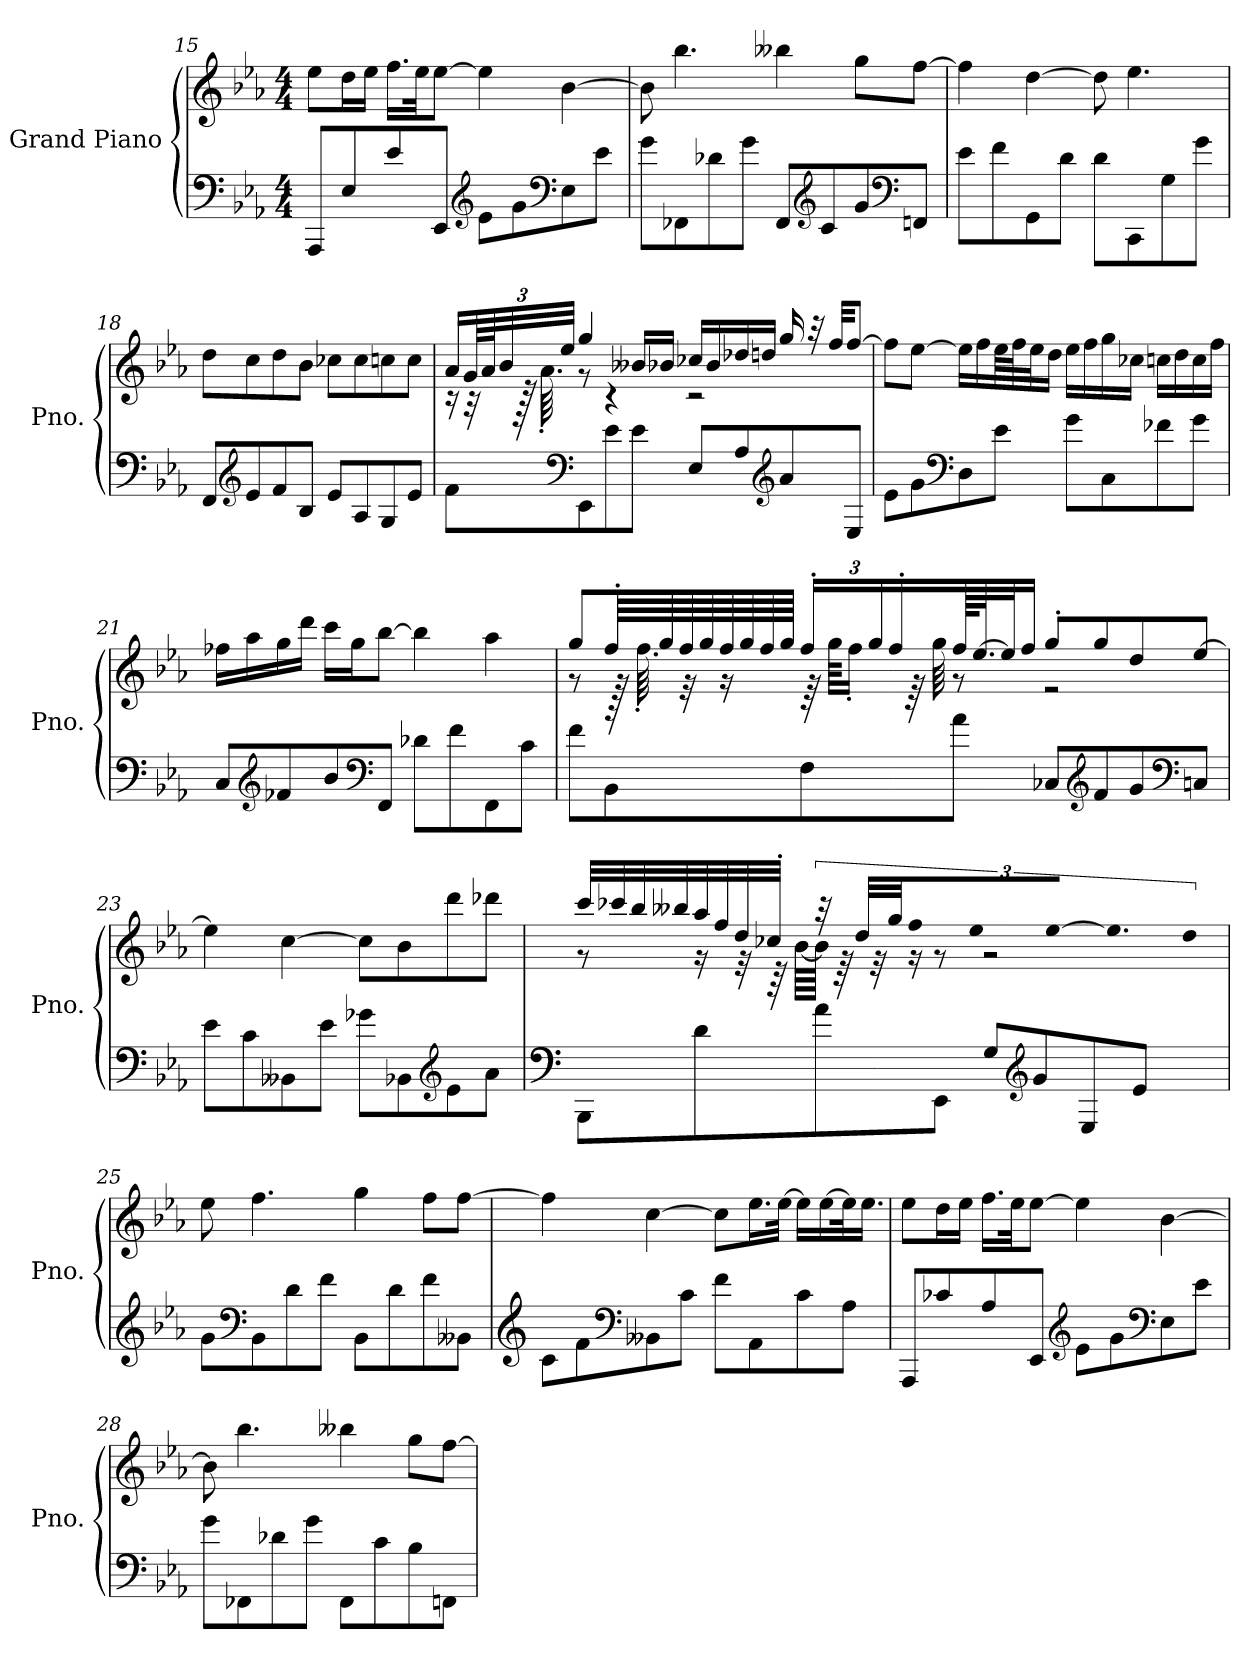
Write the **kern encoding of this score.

**kern	**kern
*part2	*part1
*staff2	*staff1
*I"Grand Piano	*I"Grand Piano
*I'Pno.	*I'Pno.
*clefF4	*clefG2
*k[b-e-a-]	*k[b-e-a-]
*M4/4	*M4/4
=15	=15
8AAA-/L	8ee-\L
8E-/	16dd\L
.	16ee-\JJ
8e-/	16.ff\LL
.	32ee-\JK
8EE-/J	[8ee-\J
*clefG2	*
8e-\L	4ee-\]
8g\	.
*clefF4	*
8E-\	[4b-\
8e-\J	.
!!LO:LB:g=z
=16	=16
8g\L	8b-\]
8FF-X\	4.bb-\
8d-X\	.
8g\J	.
8FF-/L	4bb--X\
*clefG2	*
8c/	.
8g/	8gg\L
*clefF4	*
8FFn/J	[8ff\J
=17	=17
8e-\L	4ff\]
8f\	.
8GG\	[4dd\
8d\J	.
8d\L	8dd\]
8CC\	4.ee-\
8G\	.
8g\J	.
=18	=18
8FF/L	8dd\L
*clefG2	*
8e-/	8cc\
8f/	8dd\
8B-/J	8b-\J
8e-/L	8cc-X\L
8A-/	8cc-\
8G/	8ccn\
8e-/J	8cc\J
!!LO:LB:g=z
=19	=19
*	*^
8f\L	16a-/LL	16r
*	*Xbrackettup	*
.	96g/LL	32r
.	96a-/J	.
.	48b-/	.
.	.	128r
.	.	64.a-'\
.	48ee-/JJJ	.
*clefF4	*	*
8EE-\	4gg/	8r
8e-\	.	4r
8e-\J	16b--X/LL	.
.	16b-X/JJ	.
8E-/L	16cc-X/LL	2r
.	16b-/	.
8A-/	16dd-X/	.
.	16ddn/JJ	.
*clefG2	*	*
8a-/	16gg/	.
.	32r	.
.	32ff/KKL	.
8E-/J	[8ff/J	.
*	*v	*v
!!LO:LB:g=z
=20	=20
8e-\L	8ff\L]
8g\	[8ee-\J
*clefF4	*
8D\	16ee-\LL]
.	16ff\
8e-\J	64ee-\LL
.	64ff\J
.	32ee-\J
.	16dd\JJ
8g\L	16ee-\LL
.	16ff\
8C\	16gg\
.	16cc-X\JJ
8f-X\	16ccn\LL
.	16dd\
8g\J	16cc\
.	16ff\JJ
=21	=21
8C/L	16ff-X\LL
.	16aa-\
*clefG2	*
8f-X/	16gg\
.	16ddd\JJ
8b-/	16ccc\LL
.	16gg\J
*clefF4	*
8FF/J	[8bb-\J
8d-X\L	4bb-\]
8f-\	.
8FF\	4aa-\
8c\J	.
!!LO:LB:g=z
=22	=22
*	*^
8f\L	8gg/L	8r
8BB-\	64ff'/LLL	128r
.	.	64.ff'\
.	64gg/	.
.	64ff/	32r
.	64gg/	.
.	64ff/	16r
.	64gg/	.
.	64ff/	.
.	64gg/JJJJ	.
8F\	24ff'/LL	64r
.	.	64gg\KKLL
.	.	16ff'\JJ
.	24gg/	.
.	24ff'/	.
.	.	64r
.	.	64gg\
8a-\J	128ff/KLL	8r
.	[64.ee-/J	.
.	32ee-/J]	.
.	16ff/JJ	.
8C-X/L	8gg'/L	2r
*clefG2	*	*
8f/	8gg/	.
8g/	8dd/	.
*clefF4	*	*
8Cn/J	[8ee-/J	.
*	*v	*v
!!LO:PB:g=z
=23	=23
8e-\L	4ee-\]
8c\	.
8BB--X\	[4cc\
8e-\J	.
8g-X\L	8cc\L]
8BB-X\	8b-\
*clefG2	*
8e-\	8ddd\
8a-\J	8ddd-X\J
=24	=24
*clefF4	*
*	*^
8BBB-\L	32ccc/LLL	8r
.	32ccc-X/	.
.	32bb-/	.
.	32bb--X/	.
8d\	32aa-/	16r
.	32ff/	.
.	32dd/	32r
.	32cc-X'/JJJ	64r
.	.	[64b-\LLLL
*	*brackettup	*
8a-\	48r	64b-\JJJJ]
.	.	64r
.	48dd/LLL	.
.	.	32r
.	48gg/	.
.	32ff/	16r
.	32ee-/JJ	.
8EE-\J	[8ee-/J	8r
8G/L	4.ee-/]	2r
*clefG2	*	*
8g/	.	.
8E-/	.	.
8e-/J	8dd/	.
*	*v	*v
!!LO:LB:g=z
=25	=25
8g\L	8ee-\
*clefF4	*
8BB-\	4.ff\
8d\	.
8f\J	.
8BB-\L	4gg\
8d\	.
8f\	8ff\L
8BB--X\J	[8ff\J
=26	=26
*clefG2	*
8c\L	4ff\]
8f\	.
*clefF4	*
8BB--X\	[4cc\
8c\J	.
8f\L	8cc\L]
8AA-\	16.ee-\L
.	[32ee-\JJk
8c\	16ee-\LL]
.	[16ee-\
8A-\J	32ee-\K]
.	16.ee-\JJ
!!LO:LB:g=z
=27	=27
8AAA-/L	8ee-\L
8c-X/	16dd\L
.	16ee-\JJ
8A-/	16.ff\LL
.	32ee-\JK
8EE-/J	[8ee-\J
*clefG2	*
8e-\L	4ee-\]
8g\	.
*clefF4	*
8E-\	[4b-\
8e-\J	.
=28	=28
8g\L	8b-\]
8FF-X\	4.bb-\
8d-X\	.
8g\J	.
8FF-\L	4bb--X\
8c\	.
8B-\	8gg\L
8FFn\J	[8ff\J
=	=
*-	*-
